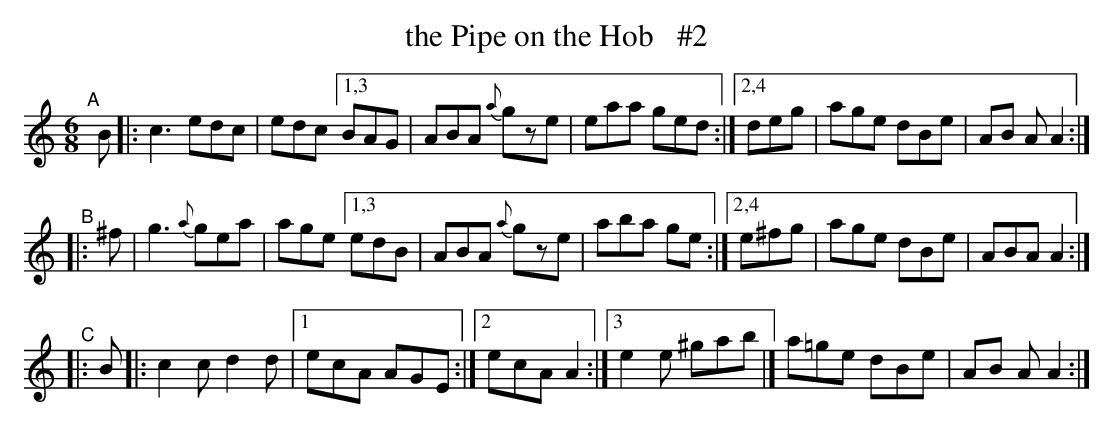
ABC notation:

X:1
T: the Pipe on the Hob   #2
M: 6/8
L: 1/8
K: Am
"^A"\
[|] B |: c3 edc | edc [1,3 BAG | ABA {a}gze | eaa ged :|[2,4 deg | age dBe | AB AA2 :|
"^B"\
|: ^f | g3 {a}gea | age [1,3 edB | ABA {a}gze | aba ge :|[2,4 e^fg | age dBe | ABA A2 :|
"^C"\
|: B |: c2c d2d |[1 ecA AGE :|[2 ecA A2 :|[3 e2e ^gab |] a=ge dBe | AB AA2 :|
